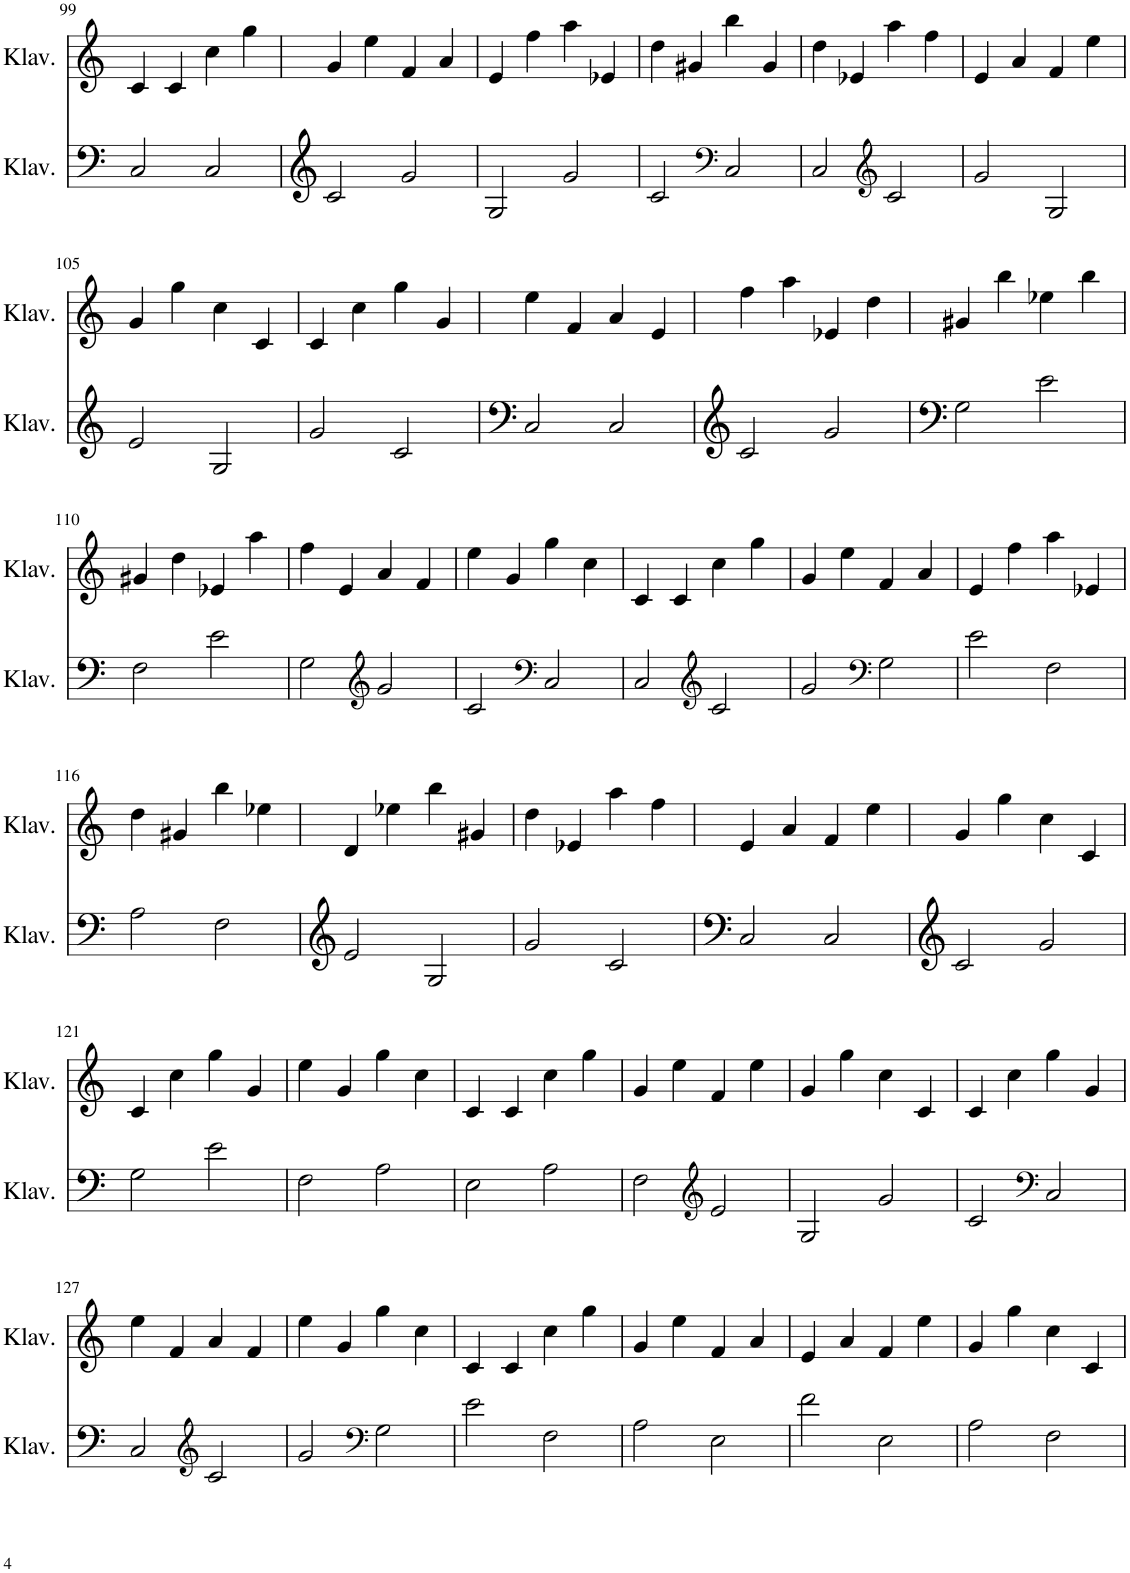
**kern	**kern
*part2	*part1
*staff2	*staff1
*I"Klavier	*I"Klavier
*I'Klav.	*I'Klav.
!!LO:PB:g=z
*clefG2	*clefG2
*k[]	*k[]
*M4/4	*M4/4
=99	=99
2C/	4c/
.	4c/
2C/	4cc\
.	4gg\
=100	=100
2c/	4g/
.	4ee\
2g/	4f/
.	4a/
=101	=101
2G/	4e/
.	4ff\
2g/	4aa\
.	4e-X/
=102	=102
2c/	4dd\
.	4g#X/
*clefF4	*
2C/	4bb\
.	4g#/
=103	=103
2C/	4dd\
.	4e-X/
*clefG2	*
2c/	4aa\
.	4ff\
=104	=104
2g/	4e/
.	4a/
2G/	4f/
.	4ee\
!!LO:LB:g=z
=105	=105
2e/	4g/
.	4gg\
2G/	4cc\
.	4c/
=106	=106
2g/	4c/
.	4cc\
2c/	4gg\
.	4g/
=107	=107
2C/	4ee\
.	4f/
2C/	4a/
.	4e/
=108	=108
2c/	4ff\
.	4aa\
2g/	4e-X/
.	4dd\
=109	=109
2G\	4g#X/
.	4bb\
2e\	4ee-X\
.	4bb\
!!LO:LB:g=z
=110	=110
2F\	4g#X/
.	4dd\
2e\	4e-X/
.	4aa\
=111	=111
2G\	4ff\
.	4e/
*clefG2	*
2g/	4a/
.	4f/
=112	=112
2c/	4ee\
.	4g/
*clefF4	*
2C/	4gg\
.	4cc\
=113	=113
2C/	4c/
.	4c/
*clefG2	*
2c/	4cc\
.	4gg\
=114	=114
2g/	4g/
.	4ee\
*clefF4	*
2G\	4f/
.	4a/
=115	=115
2e\	4e/
.	4ff\
2F\	4aa\
.	4e-X/
!!LO:LB:g=z
=116	=116
2A\	4dd\
.	4g#X/
2F\	4bb\
.	4ee-X\
=117	=117
2e/	4d/
.	4ee-X\
2G/	4bb\
.	4g#X/
=118	=118
2g/	4dd\
.	4e-X/
2c/	4aa\
.	4ff\
=119	=119
2C/	4e/
.	4a/
2C/	4f/
.	4ee\
=120	=120
2c/	4g/
.	4gg\
2g/	4cc\
.	4c/
!!LO:LB:g=z
=121	=121
2G\	4c/
.	4cc\
2e\	4gg\
.	4g/
=122	=122
2F\	4ee\
.	4g/
2A\	4gg\
.	4cc\
=123	=123
2E\	4c/
.	4c/
2A\	4cc\
.	4gg\
=124	=124
2F\	4g/
.	4ee\
*clefG2	*
2e/	4f/
.	4ee\
=125	=125
2G/	4g/
.	4gg\
2g/	4cc\
.	4c/
=126	=126
2c/	4c/
.	4cc\
*clefF4	*
2C/	4gg\
.	4g/
!!LO:LB:g=z
=127	=127
2C/	4ee\
.	4f/
*clefG2	*
2c/	4a/
.	4f/
=128	=128
2g/	4ee\
.	4g/
*clefF4	*
2G\	4gg\
.	4cc\
=129	=129
2e\	4c/
.	4c/
2F\	4cc\
.	4gg\
=130	=130
2A\	4g/
.	4ee\
2E\	4f/
.	4a/
=131	=131
2f\	4e/
.	4a/
2E\	4f/
.	4ee\
=132	=132
2A\	4g/
.	4gg\
2F\	4cc\
.	4c/
=	=
*-	*-
